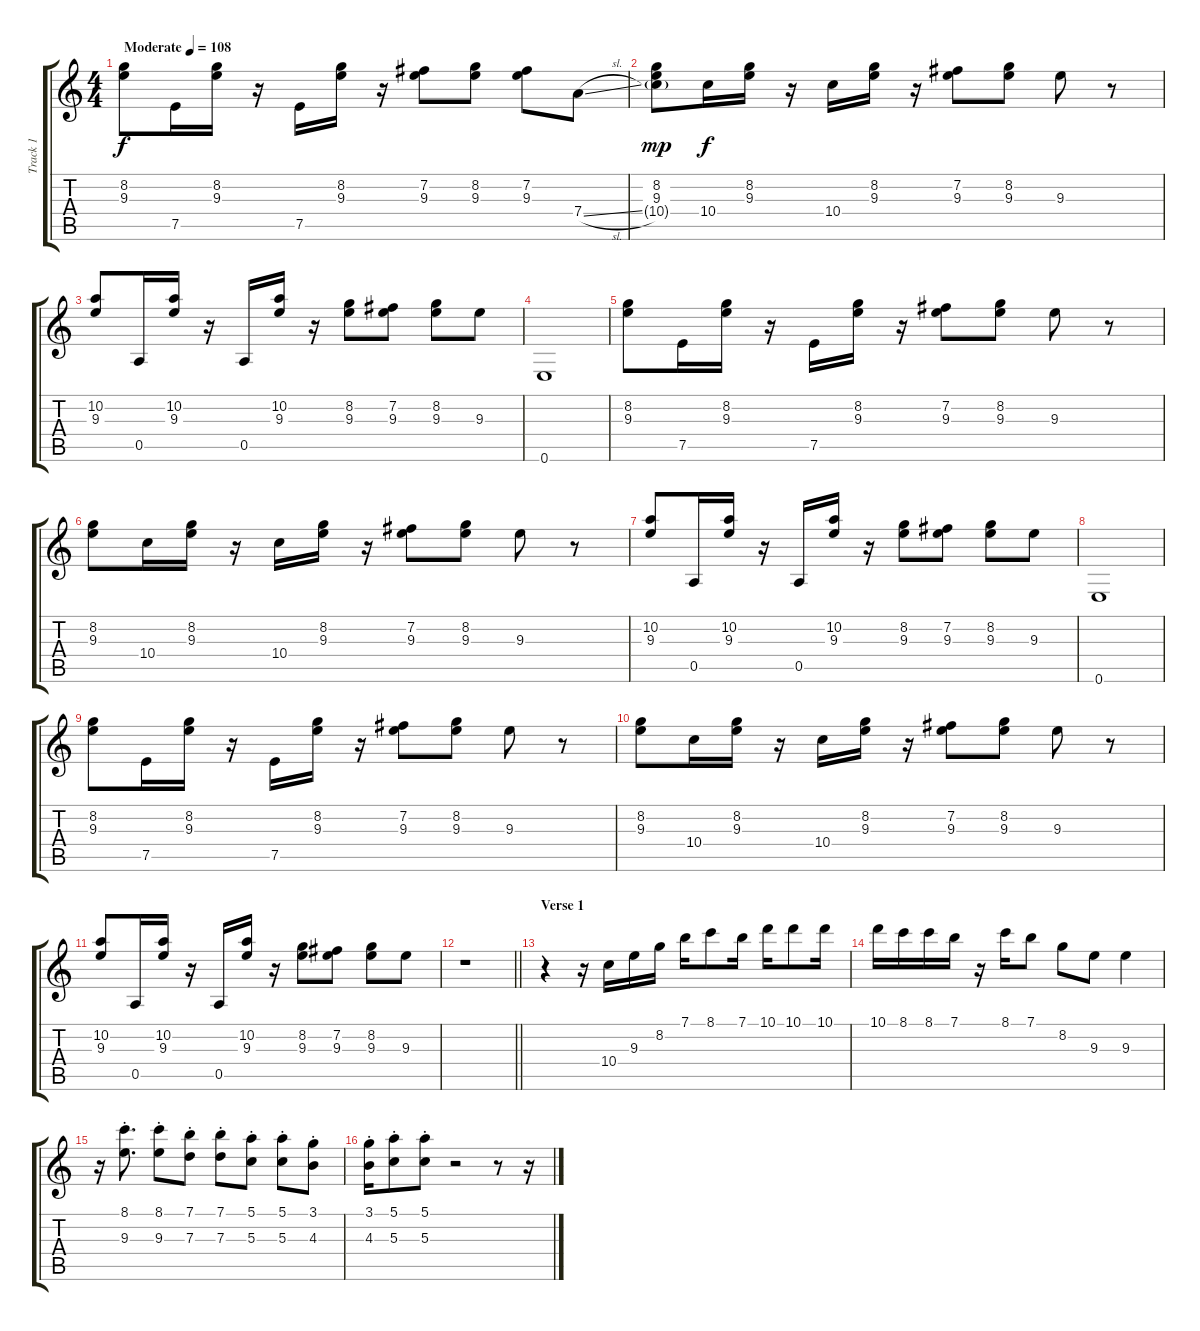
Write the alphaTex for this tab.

\track ("Track 1" "Track 1") {instrument acousticguitarsteel}
\staff {score tabs}
\tuning (E4 B3 G3 D3 A2 E2) {hide}
\ts (4 4)
\tempo (108 "Moderate")
\clef g2
\ks c
(8.2 9.3).8{dy f instrument acousticguitarsteel} 7.5.16 (8.2 9.3).16 r.16 7.5.16 (8.2 9.3).16 r.16 (7.2 9.3).8 (8.2 9.3).8 (7.2 9.3).8 7.4{sl}.8 |
(8.2 9.3 10.4{g}).8{dy mp} 10.4.16{dy f} (8.2 9.3).16 r.16 10.4.16 (8.2 9.3).16 r.16 (7.2 9.3).8 (8.2 9.3).8 9.3.8 r.8 |
(10.2 9.3).8 0.5.16 (10.2 9.3).16 r.16 0.5.16 (10.2 9.3).16 r.16 (8.2 9.3).8 (7.2 9.3).8 (8.2 9.3).8 9.3.8 |
0.6.1 |
(8.2 9.3).8 7.5.16 (8.2 9.3).16 r.16 7.5.16 (8.2 9.3).16 r.16 (7.2 9.3).8 (8.2 9.3).8 9.3.8 r.8 |
(8.2 9.3).8 10.4.16 (8.2 9.3).16 r.16 10.4.16 (8.2 9.3).16 r.16 (7.2 9.3).8 (8.2 9.3).8 9.3.8 r.8 |
(10.2 9.3).8 0.5.16 (10.2 9.3).16 r.16 0.5.16 (10.2 9.3).16 r.16 (8.2 9.3).8 (7.2 9.3).8 (8.2 9.3).8 9.3.8 |
0.6.1 |
(8.2 9.3).8 7.5.16 (8.2 9.3).16 r.16 7.5.16 (8.2 9.3).16 r.16 (7.2 9.3).8 (8.2 9.3).8 9.3.8 r.8 |
(8.2 9.3).8 10.4.16 (8.2 9.3).16 r.16 10.4.16 (8.2 9.3).16 r.16 (7.2 9.3).8 (8.2 9.3).8 9.3.8 r.8 |
(10.2 9.3).8 0.5.16 (10.2 9.3).16 r.16 0.5.16 (10.2 9.3).16 r.16 (8.2 9.3).8 (7.2 9.3).8 (8.2 9.3).8 9.3.8 |
\barLineRight lightlight
r.1 |
\section ("" "Verse 1")
r.4 r.16 10.4.16 9.3.16 8.2.16 7.1.16 8.1.8 7.1.16 10.1.16 10.1.8 10.1.16 |
10.1.16 8.1.16 8.1.16 7.1.16 r.16 8.1.16 7.1.8 8.2.8 9.3.8 9.3.4 |
r.16 (8.1{st} 9.3).8{d} (8.1{st} 9.3).8 (7.1{st} 7.3).8 (7.1{st} 7.3).8 (5.1{st} 5.3).8 (5.1{st} 5.3).8 (3.1{st} 4.3).8 |
(3.1{st} 4.3).16 (5.1{st} 5.3).8 (5.1{st} 5.3).8 r.2 r.8 r.16
